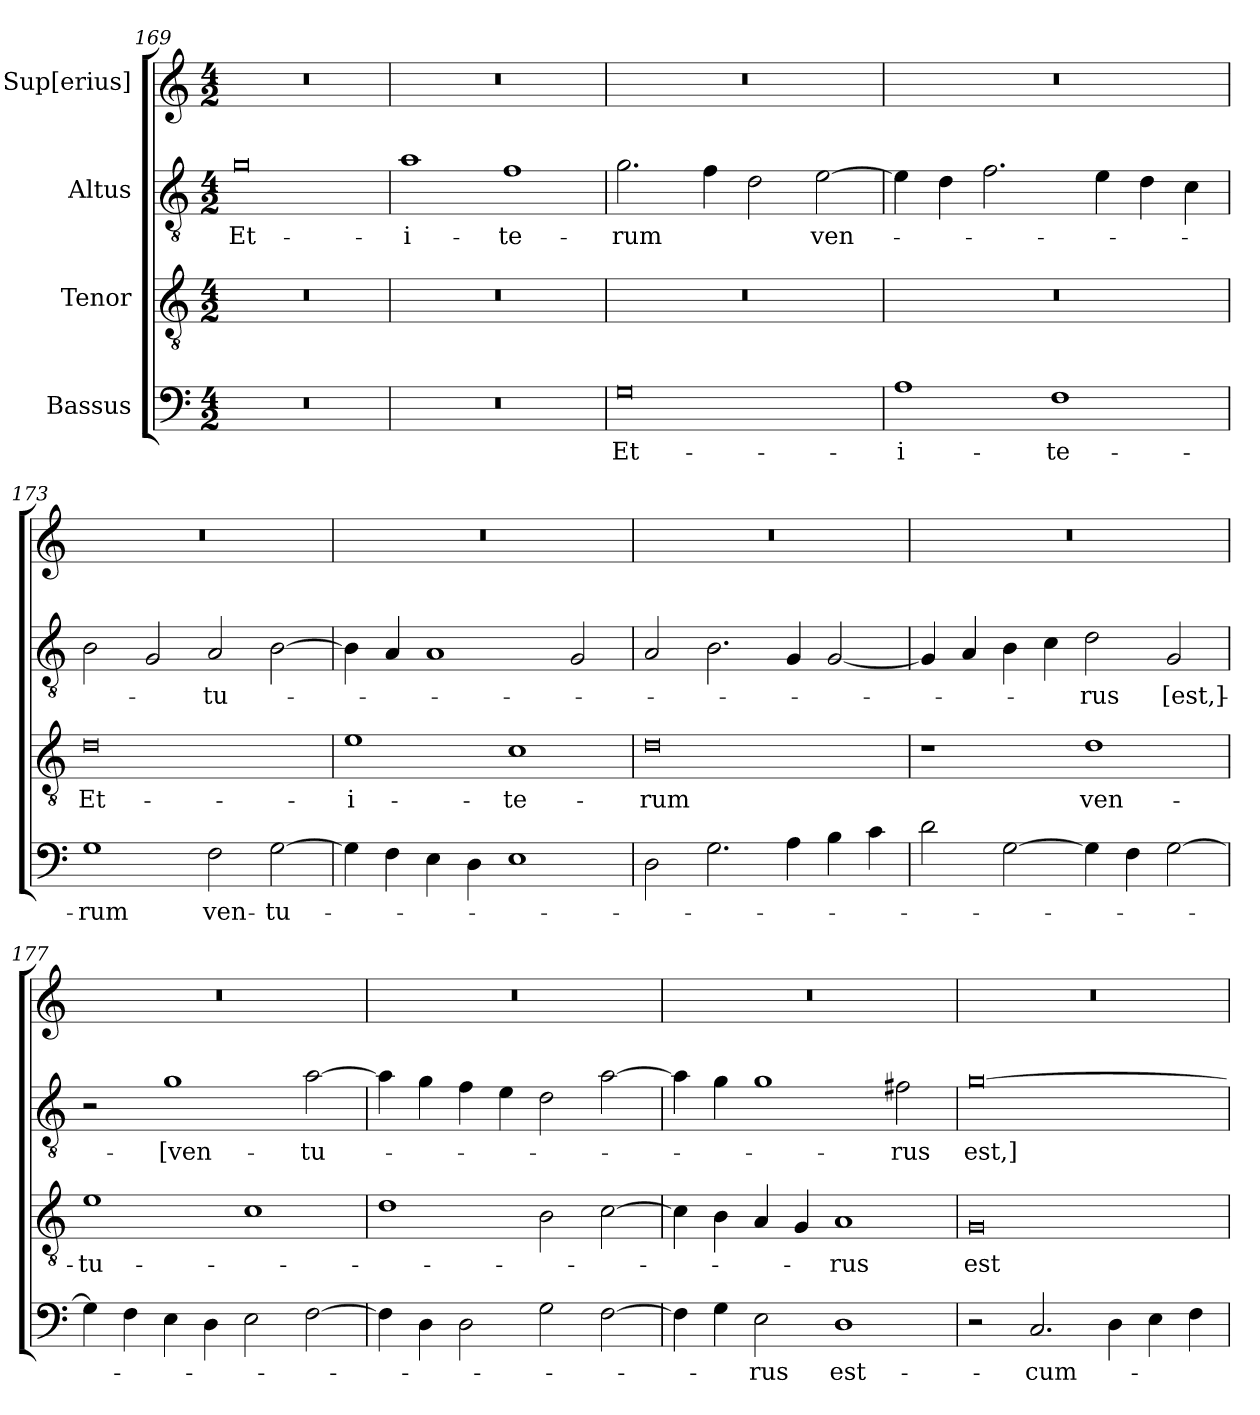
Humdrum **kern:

**kern	**text	**kern	**text	**kern	**text	**kern
*part4	*part4	*part3	*part3	*part2	*part2	*part1
*staff4	*staff4	*staff3	*staff3	*staff2	*staff2	*staff1
*I"Bassus	*	*I"Tenor	*	*I"Altus	*	*I"Sup[erius]
*clefF4	*	*clefGv2	*	*clefGv2	*	*clefG2
*k[]	*	*k[]	*	*k[]	*	*k[]
*M4/2	*	*M4/2	*	*M4/2	*	*M4/2
=169	=169	=169	=169	=169	=169	=169
0r	.	0r	.	0g\	Et-	0r
=170	=170	=170	=170	=170	=170	=170
0r	.	0r	.	1a\	i-	0r
.	.	.	.	1f\	-te-	.
=171	=171	=171	=171	=171	=171	=171
0G\	Et-	0r	.	2.g\	-rum	0r
.	.	.	.	4f\	.	.
.	.	.	.	2d\	.	.
.	.	.	.	[2e\	ven-	.
=172	=172	=172	=172	=172	=172	=172
1A\	i-	0r	.	4e\]	.	0r
.	.	.	.	4d\	.	.
.	.	.	.	2.f\	.	.
1F\	-te-	.	.	.	.	.
.	.	.	.	4e\	.	.
.	.	.	.	4d\	.	.
.	.	.	.	4c\	.	.
=173	=173	=173	=173	=173	=173	=173
1G\	-rum	0d\	Et-	2B\	.	0r
.	.	.	.	2G/	.	.
2F\	ven-	.	.	2A/	-tu-	.
[2G\	-tu-	.	.	[2B\	.	.
=174	=174	=174	=174	=174	=174	=174
4G\]	.	1e\	i-	4B\]	.	0r
4F\	.	.	.	4A/	.	.
4E\	.	.	.	1A/	.	.
4D\	.	.	.	.	.	.
1E\	.	1c\	-te-	.	.	.
.	.	.	.	2G/	.	.
=175	=175	=175	=175	=175	=175	=175
2D\	.	0d\	-rum	2A/	.	0r
2.G\	.	.	.	2.B\	.	.
4A\	.	.	.	4G/	.	.
4B\	.	.	.	[2G/	.	.
4c\	.	.	.	.	.	.
=176	=176	=176	=176	=176	=176	=176
2d\	.	1r	.	4G/]	.	0r
.	.	.	.	4A/	.	.
[2G\	.	.	.	4B\	.	.
.	.	.	.	4c\	.	.
4G\]	.	1d\	ven-	2d\	-rus	.
4F\	.	.	.	.	.	.
[2G\	.	.	.	2G/	[est,]-	.
=177	=177	=177	=177	=177	=177	=177
4G\]	.	1e\	-tu-	2r	.	0r
4F\	.	.	.	.	.	.
4E\	.	.	.	1g\	[ven-	.
4D\	.	.	.	.	.	.
2E\	.	1c\	.	.	.	.
[2F\	.	.	.	[2a\	-tu-	.
=178	=178	=178	=178	=178	=178	=178
4F\]	.	1d\	.	4a\]	.	0r
4D\	.	.	.	4g\	.	.
2D\	.	.	.	4f\	.	.
.	.	.	.	4e\	.	.
2G\	.	2B\	.	2d\	.	.
[2F\	.	[2c\	.	[2a\	.	.
=179	=179	=179	=179	=179	=179	=179
4F\]	.	4c\]	.	4a\]	.	0r
4G\	.	4B\	.	4g\	.	.
2E\	-rus	4A/	.	1g\	.	.
.	.	4G/	.	.	.	.
1D\	est-	1A/	-rus	.	.	.
.	.	.	.	2f#X\	-rus	.
=180	=180	=180	=180	=180	=180	=180
2r	.	0G/	est-	[0g\	est,]-	0r
2.C/	cum-	.	.	.	.	.
4D\	.	.	.	.	.	.
4E\	.	.	.	.	.	.
4F\	.	.	.	.	.	.
=	=	=	=	=	=	=
*-	*-	*-	*-	*-	*-	*-
